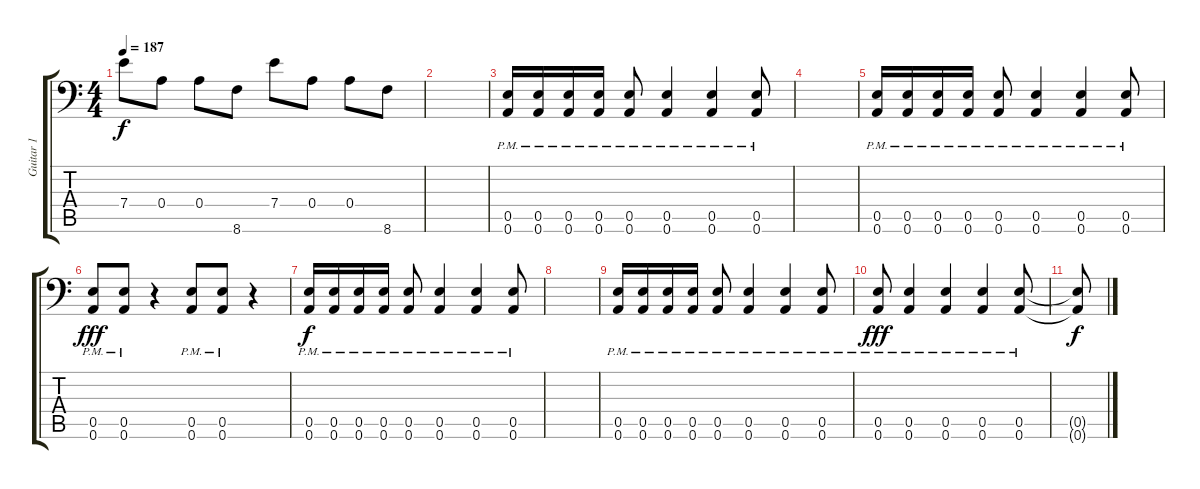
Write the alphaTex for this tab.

\track ("Guitar 1" "Guitar 1") {instrument distortionguitar}
\staff {score tabs}
\tuning (B3 Gb3 D3 A2 E2 A1) {hide}
\ts (4 4)
\tempo 187
\clef f4
\ks c
7.4.8{dy f} 0.4.8 0.4.8 8.6.8 7.4.8 0.4.8 0.4.8 8.6.8 |
|
(0.5{pm} 0.6{pm}).16 (0.5{pm} 0.6{pm}).16 (0.5{pm} 0.6{pm}).16 (0.5{pm} 0.6{pm}).16 (0.5{pm} 0.6{pm}).8 (0.5{pm} 0.6{pm}).4 (0.5{pm} 0.6{pm}).4 (0.5{pm} 0.6{pm}).8 |
|
(0.5{pm} 0.6{pm}).16 (0.5{pm} 0.6{pm}).16 (0.5{pm} 0.6{pm}).16 (0.5{pm} 0.6{pm}).16 (0.5{pm} 0.6{pm}).8 (0.5{pm} 0.6{pm}).4 (0.5{pm} 0.6{pm}).4 (0.5{pm} 0.6{pm}).8 |
(0.5{pm} 0.6{pm}).8{dy fff} (0.5{pm} 0.6{pm}).8 r.4 (0.5{pm} 0.6{pm}).8 (0.5{pm} 0.6{pm}).8 r.4 |
(0.5{pm} 0.6{pm}).16{dy f} (0.5{pm} 0.6{pm}).16 (0.5{pm} 0.6{pm}).16 (0.5{pm} 0.6{pm}).16 (0.5{pm} 0.6{pm}).8 (0.5{pm} 0.6{pm}).4 (0.5{pm} 0.6{pm}).4 (0.5{pm} 0.6{pm}).8 |
|
(0.5{pm} 0.6{pm}).16 (0.5{pm} 0.6{pm}).16 (0.5{pm} 0.6{pm}).16 (0.5{pm} 0.6{pm}).16 (0.5{pm} 0.6{pm}).8 (0.5{pm} 0.6{pm}).4 (0.5{pm} 0.6{pm}).4 (0.5{pm} 0.6{pm}).8 |
(0.5{pm} 0.6{pm}).8{dy fff} (0.5{pm} 0.6{pm}).4 (0.5{pm} 0.6{pm}).4 (0.5{pm} 0.6{pm}).4 (0.5{pm} 0.6{pm}).8 |
(0.5{t} 0.6{t}).8{dy f}
